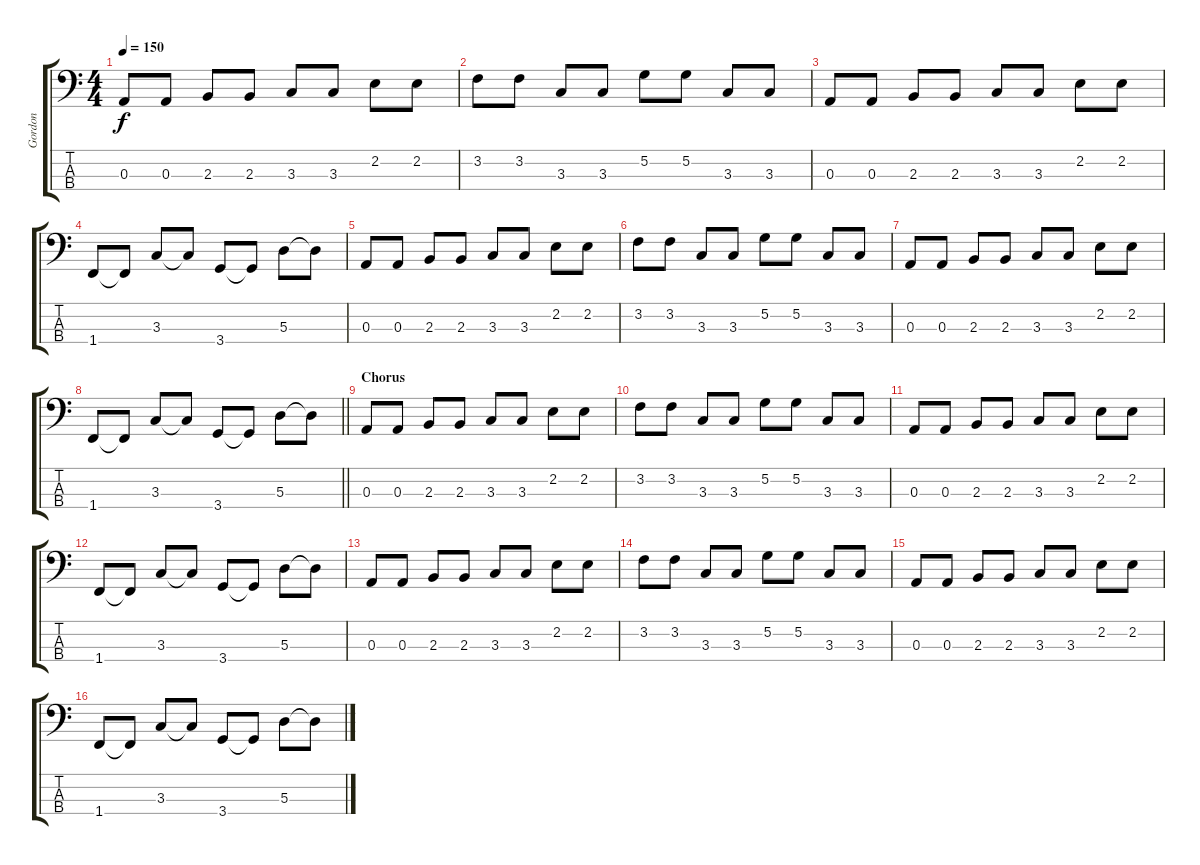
\track ("Gordon" "Gordon") {instrument electricbassfinger}
\staff {score tabs}
\tuning (G2 D2 A1 E1) {hide}
\ts (4 4)
\tempo 150
\clef f4
\ks c
0.3.8{dy f} 0.3.8 2.3.8 2.3.8 3.3.8 3.3.8 2.2.8 2.2.8 |
3.2.8 3.2.8 3.3.8 3.3.8 5.2.8 5.2.8 3.3.8 3.3.8 |
0.3.8 0.3.8 2.3.8 2.3.8 3.3.8 3.3.8 2.2.8 2.2.8 |
1.4.8 1.4{t}.8 3.3.8 3.3{t}.8 3.4.8 3.4{t}.8 5.3.8 5.3{t}.8 |
0.3.8 0.3.8 2.3.8 2.3.8 3.3.8 3.3.8 2.2.8 2.2.8 |
3.2.8 3.2.8 3.3.8 3.3.8 5.2.8 5.2.8 3.3.8 3.3.8 |
0.3.8 0.3.8 2.3.8 2.3.8 3.3.8 3.3.8 2.2.8 2.2.8 |
\barLineRight lightlight
1.4.8 1.4{t}.8 3.3.8 3.3{t}.8 3.4.8 3.4{t}.8 5.3.8 5.3{t}.8 |
\section ("" "Chorus")
0.3.8 0.3.8 2.3.8 2.3.8 3.3.8 3.3.8 2.2.8 2.2.8 |
3.2.8 3.2.8 3.3.8 3.3.8 5.2.8 5.2.8 3.3.8 3.3.8 |
0.3.8 0.3.8 2.3.8 2.3.8 3.3.8 3.3.8 2.2.8 2.2.8 |
1.4.8 1.4{t}.8 3.3.8 3.3{t}.8 3.4.8 3.4{t}.8 5.3.8 5.3{t}.8 |
0.3.8 0.3.8 2.3.8 2.3.8 3.3.8 3.3.8 2.2.8 2.2.8 |
3.2.8 3.2.8 3.3.8 3.3.8 5.2.8 5.2.8 3.3.8 3.3.8 |
0.3.8 0.3.8 2.3.8 2.3.8 3.3.8 3.3.8 2.2.8 2.2.8 |
1.4.8 1.4{t}.8 3.3.8 3.3{t}.8 3.4.8 3.4{t}.8 5.3.8 5.3{t}.8
